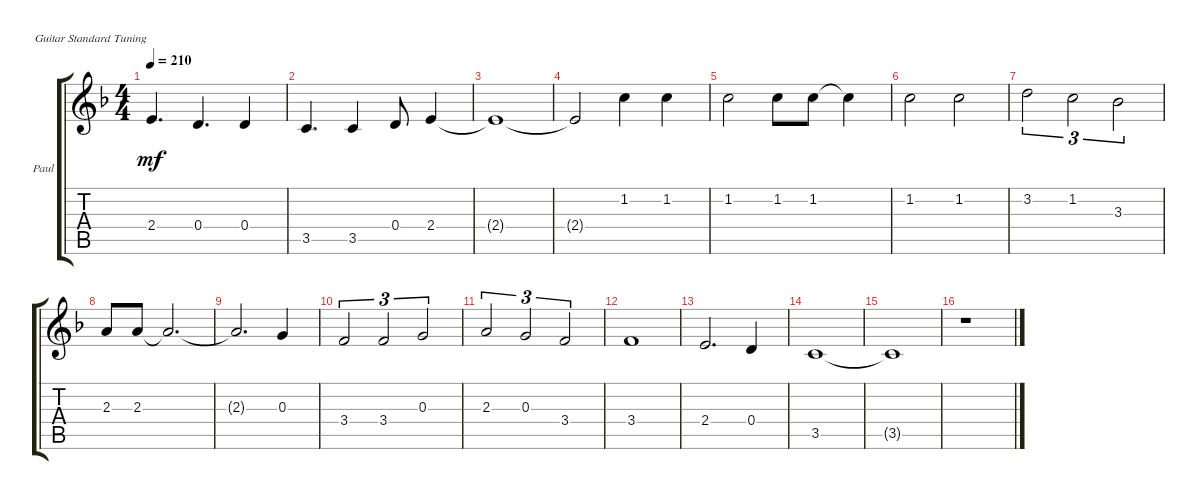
\defaultSystemsLayout 4
\bracketExtendMode groupsimilarinstruments
\firstSystemTrackNameOrientation horizontal
\otherSystemsTrackNameOrientation horizontal
\track ("Paul's Voice" "Paul") {instrument electricguitarclean}
\staff {score tabs}
\tuning (E4 B3 G3 D3 A2 E2)
\ts (4 4)
\tempo 210
\clef g2
\ks f
2.4.4{d dy mf} 0.4.4{d} 0.4.4 |
3.5.4{d} 3.5.4 0.4.8 2.4.4 |
2.4{t}.1 |
2.4{t}.2 1.2.4 1.2.4 |
1.2.2 1.2.8 1.2.8 1.2{t}.4 |
1.2.2 1.2.2 |
3.2.2{tu (3 2)} 1.2.2{tu (3 2)} 3.3.2{tu (3 2)} |
2.3.8 2.3.8 2.3{t}.2{d} |
2.3{t}.2{d} 0.3.4 |
3.4.2{tu (3 2)} 3.4.2{tu (3 2)} 0.3.2{tu (3 2)} |
2.3.2{tu (3 2)} 0.3.2{tu (3 2)} 3.4.2{tu (3 2)} |
3.4.1 |
2.4.2{d} 0.4.4 |
3.5.1 |
3.5{t}.1 |
r.1
